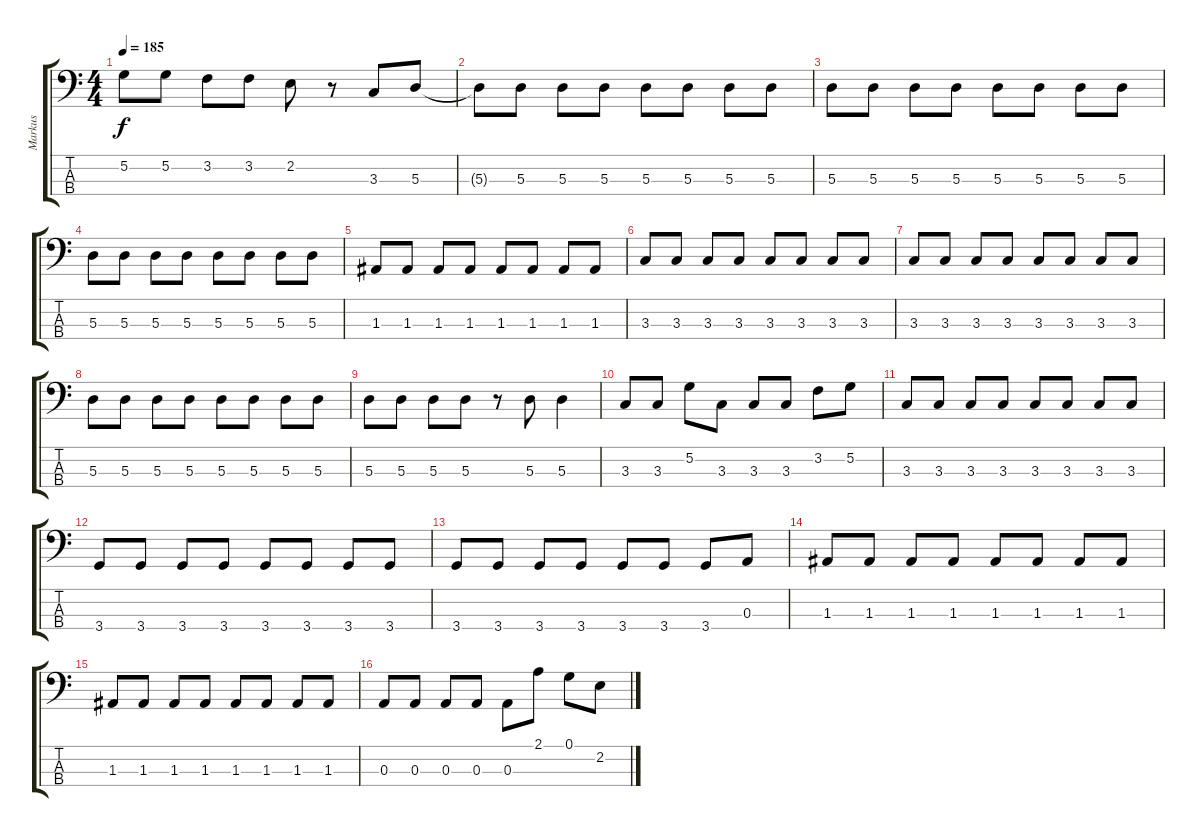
\track ("Markus" "Markus") {instrument slapbass2}
\staff {score tabs}
\tuning (G2 D2 A1 E1) {hide}
\ts (4 4)
\tempo 185
\clef f4
\ks c
5.2.8{dy f} 5.2.8 3.2.8 3.2.8 2.2.8 r.8 3.3.8 5.3.8 |
5.3{t}.8 5.3.8 5.3.8 5.3.8 5.3.8 5.3.8 5.3.8 5.3.8 |
5.3.8 5.3.8 5.3.8 5.3.8 5.3.8 5.3.8 5.3.8 5.3.8 |
5.3.8 5.3.8 5.3.8 5.3.8 5.3.8 5.3.8 5.3.8 5.3.8 |
1.3.8 1.3.8 1.3.8 1.3.8 1.3.8 1.3.8 1.3.8 1.3.8 |
3.3.8 3.3.8 3.3.8 3.3.8 3.3.8 3.3.8 3.3.8 3.3.8 |
3.3.8 3.3.8 3.3.8 3.3.8 3.3.8 3.3.8 3.3.8 3.3.8 |
5.3.8 5.3.8 5.3.8 5.3.8 5.3.8 5.3.8 5.3.8 5.3.8 |
5.3.8 5.3.8 5.3.8 5.3.8 r.8 5.3.8 5.3.4 |
3.3.8 3.3.8 5.2.8 3.3.8 3.3.8 3.3.8 3.2.8 5.2.8 |
3.3.8 3.3.8 3.3.8 3.3.8 3.3.8 3.3.8 3.3.8 3.3.8 |
3.4.8 3.4.8 3.4.8 3.4.8 3.4.8 3.4.8 3.4.8 3.4.8 |
3.4.8 3.4.8 3.4.8 3.4.8 3.4.8 3.4.8 3.4.8 0.3.8 |
1.3.8 1.3.8 1.3.8 1.3.8 1.3.8 1.3.8 1.3.8 1.3.8 |
1.3.8 1.3.8 1.3.8 1.3.8 1.3.8 1.3.8 1.3.8 1.3.8 |
0.3.8 0.3.8 0.3.8 0.3.8 0.3.8 2.1.8 0.1.8 2.2.8
